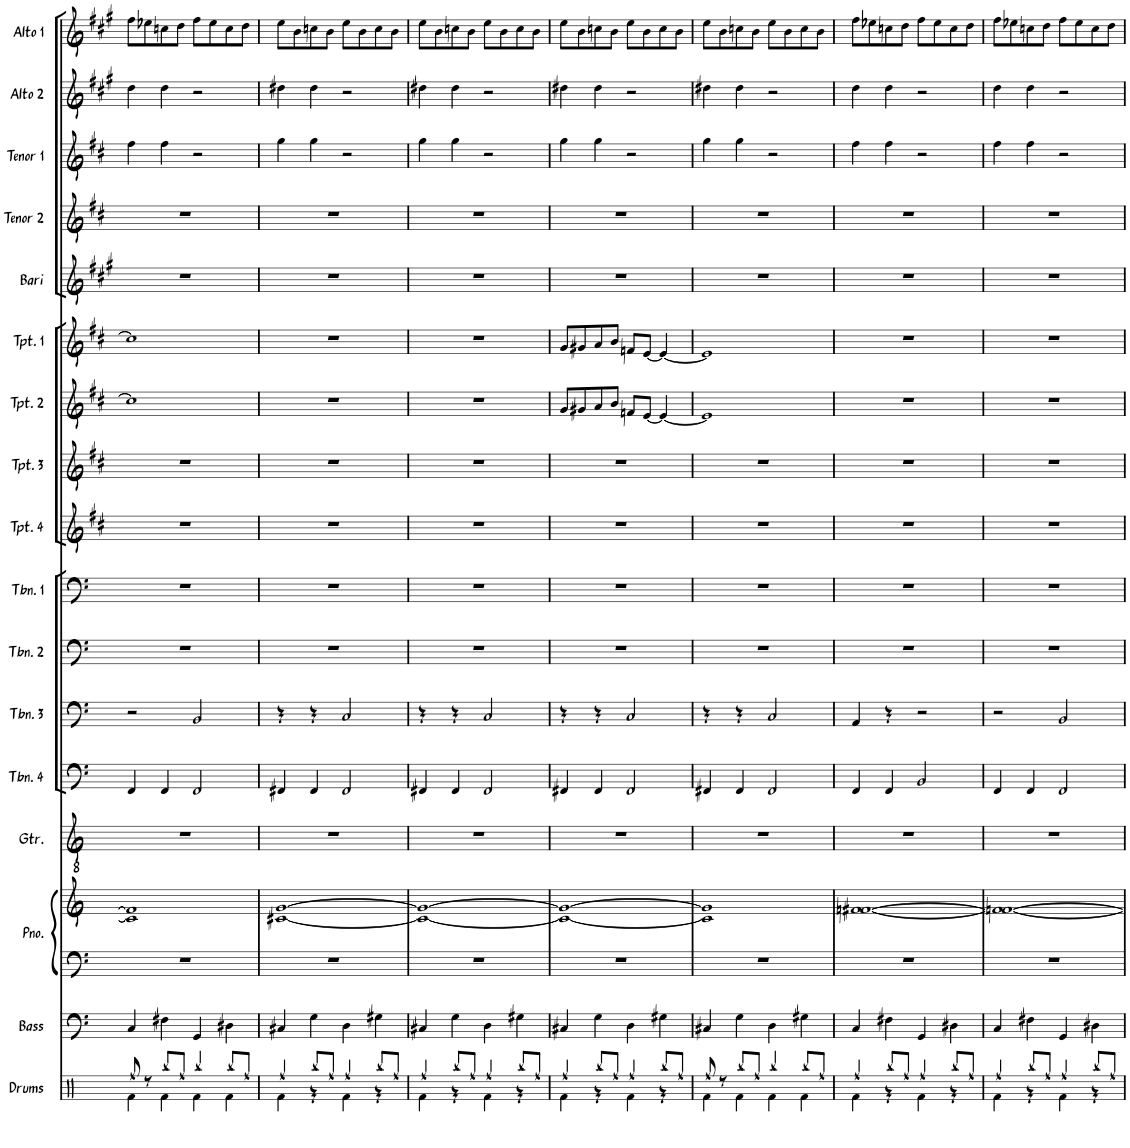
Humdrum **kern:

**kern	**kern	**kern	**kern	**kern	**kern	**kern	**kern	**kern	**kern	**kern	**kern	**kern	**kern	**kern	**kern	**kern	**kern
*part17	*part16	*part15	*part15	*part14	*part13	*part12	*part11	*part10	*part9	*part8	*part7	*part6	*part5	*part4	*part3	*part2	*part1
*staff18	*staff17	*staff16	*staff15	*staff14	*staff13	*staff12	*staff11	*staff10	*staff9	*staff8	*staff7	*staff6	*staff5	*staff4	*staff3	*staff2	*staff1
*I"Drums	*I"Bass	*I"Piano	*	*I"Guitar	*I"Trombone 4	*I"Trombone 3	*I"Trombone 2	*I"Trombone 1	*I"Trumpet 4	*I"Trumpet 3	*I"Trumpet 2	*I"Trumpet 1	*I"Bari Sax	*I"Tenor Sax 2	*I"Tenor Sax 1	*I"Alto Sax 2	*I"Alto Sax 1
*I'Drums	*I'Bass	*I'Pno.	*	*I'Gtr.	*I'Tbn. 4	*I'Tbn. 3	*I'Tbn. 2	*I'Tbn. 1	*I'Tpt. 4	*I'Tpt. 3	*I'Tpt. 2	*I'Tpt. 1	*I'Bari	*I'Tenor 2	*I'Tenor 1	*I'Alto 2	*I'Alto 1
!!LO:PB:g=z
*clefX	*clefF4	*clefF4	*clefG2	*clefGv2	*clefF4	*clefF4	*clefF4	*clefF4	*clefG2	*clefG2	*clefG2	*clefG2	*clefG2	*clefG2	*clefG2	*clefG2	*clefG2
*	*Trd7c12	*	*	*	*	*	*	*	*Trd1c2	*Trd1c2	*Trd1c2	*Trd1c2	*Trd12c21	*Trd8c14	*Trd8c14	*Trd5c9	*Trd5c9
*k[]	*k[]	*k[]	*k[]	*k[]	*k[]	*k[]	*k[]	*k[]	*k[f#c#]	*k[f#c#]	*k[f#c#]	*k[f#c#]	*k[f#c#g#]	*k[f#c#]	*k[f#c#]	*k[f#c#g#]	*k[f#c#g#]
*M4/4	*M4/4	*M4/4	*M4/4	*M4/4	*M4/4	*M4/4	*M4/4	*M4/4	*M4/4	*M4/4	*M4/4	*M4/4	*M4/4	*M4/4	*M4/4	*M4/4	*M4/4
=104	=104	=104	=104	=104	=104	=104	=104	=104	=104	=104	=104	=104	=104	=104	=104	=104	=104
*^	*	*	*	*	*	*	*	*	*	*	*	*	*	*	*	*	*
8Rff/	4Rf\	4C/	1r	1c] 1f#]	1r	4FF/	2r	1r	1r	1r	1r	1cc#]	1cc#]	1r	1r	4ff#\	4dd\	8ff#\L
8r	.	.	.	.	.	.	.	.	.	.	.	.	.	.	.	.	.	8ee-X\
8Rbb/L	4Rf\	4F#X\	.	.	.	4FF/	.	.	.	.	.	.	.	.	.	4ff#\	4dd\	8ccn\
8Rff/J	.	.	.	.	.	.	.	.	.	.	.	.	.	.	.	.	.	8dd\J
4Rbb/	4Rf\	4GG/	.	.	.	2FF/	2BB/	.	.	.	.	.	.	.	.	2r	2r	8ff#\L
.	.	.	.	.	.	.	.	.	.	.	.	.	.	.	.	.	.	8ee-\
8Rbb/L	4Rf\	4D#X\	.	.	.	.	.	.	.	.	.	.	.	.	.	.	.	8cc\
8Rff/J	.	.	.	.	.	.	.	.	.	.	.	.	.	.	.	.	.	8dd\J
=105	=105	=105	=105	=105	=105	=105	=105	=105	=105	=105	=105	=105	=105	=105	=105	=105	=105	=105
4Rff/	4Rf\	4C#X/	1r	[1c#X [1g	1r	4FF#X/	4r	1r	1r	1r	1r	1r	1r	1r	1r	4gg\	4dd#X\	8ee\L
.	.	.	.	.	.	.	.	.	.	.	.	.	.	.	.	.	.	8b\
8Rbb/L	4r	4G\	.	.	.	4FF#/	4r	.	.	.	.	.	.	.	.	4gg\	4dd#\	8ccn\
8Rff/J	.	.	.	.	.	.	.	.	.	.	.	.	.	.	.	.	.	8b\J
4Rff/	4Rf\	4D\	.	.	.	2FF#/	2C/	.	.	.	.	.	.	.	.	2r	2r	8ee\L
.	.	.	.	.	.	.	.	.	.	.	.	.	.	.	.	.	.	8b\
8Rbb/L	4r	4G#X\	.	.	.	.	.	.	.	.	.	.	.	.	.	.	.	8cc\
8Rff/J	.	.	.	.	.	.	.	.	.	.	.	.	.	.	.	.	.	8b\J
=106	=106	=106	=106	=106	=106	=106	=106	=106	=106	=106	=106	=106	=106	=106	=106	=106	=106	=106
4Rff/	4Rf\	4C#X/	1r	1c#_ 1g_	1r	4FF#X/	4r	1r	1r	1r	1r	1r	1r	1r	1r	4gg\	4dd#X\	8ee\L
.	.	.	.	.	.	.	.	.	.	.	.	.	.	.	.	.	.	8b\
8Rbb/L	4r	4G\	.	.	.	4FF#/	4r	.	.	.	.	.	.	.	.	4gg\	4dd#\	8ccn\
8Rff/J	.	.	.	.	.	.	.	.	.	.	.	.	.	.	.	.	.	8b\J
4Rff/	4Rf\	4D\	.	.	.	2FF#/	2C/	.	.	.	.	.	.	.	.	2r	2r	8ee\L
.	.	.	.	.	.	.	.	.	.	.	.	.	.	.	.	.	.	8b\
8Rbb/L	4r	4G#X\	.	.	.	.	.	.	.	.	.	.	.	.	.	.	.	8cc\
8Rff/J	.	.	.	.	.	.	.	.	.	.	.	.	.	.	.	.	.	8b\J
=107	=107	=107	=107	=107	=107	=107	=107	=107	=107	=107	=107	=107	=107	=107	=107	=107	=107	=107
4Rff/	4Rf\	4C#X/	1r	1c#_ 1g_	1r	4FF#X/	4r	1r	1r	1r	1r	8g/L	8g/L	1r	1r	4gg\	4dd#X\	8ee\L
.	.	.	.	.	.	.	.	.	.	.	.	8g#X/	8g#X/	.	.	.	.	8b\
8Rbb/L	4r	4G\	.	.	.	4FF#/	4r	.	.	.	.	8a/	8a/	.	.	4gg\	4dd#\	8ccn\
8Rff/J	.	.	.	.	.	.	.	.	.	.	.	8b/J	8b/J	.	.	.	.	8b\J
4Rff/	4Rf\	4D\	.	.	.	2FF#/	2C/	.	.	.	.	8fn/L	8fn/L	.	.	2r	2r	8ee\L
.	.	.	.	.	.	.	.	.	.	.	.	[8e/J	[8e/J	.	.	.	.	8b\
8Rbb/L	4r	4G#X\	.	.	.	.	.	.	.	.	.	4e/_	4e/_	.	.	.	.	8cc\
8Rff/J	.	.	.	.	.	.	.	.	.	.	.	.	.	.	.	.	.	8b\J
=108	=108	=108	=108	=108	=108	=108	=108	=108	=108	=108	=108	=108	=108	=108	=108	=108	=108	=108
8Rff/	4Rf\	4C#X/	1r	1c#] 1g]	1r	4FF#X/	4r	1r	1r	1r	1r	1e]	1e]	1r	1r	4gg\	4dd#X\	8ee\L
8r	.	.	.	.	.	.	.	.	.	.	.	.	.	.	.	.	.	8b\
8Rbb/L	4Rf\	4G\	.	.	.	4FF#/	4r	.	.	.	.	.	.	.	.	4gg\	4dd#\	8ccn\
8Rff/J	.	.	.	.	.	.	.	.	.	.	.	.	.	.	.	.	.	8b\J
4Rbb/	4Rf\	4D\	.	.	.	2FF#/	2C/	.	.	.	.	.	.	.	.	2r	2r	8ee\L
.	.	.	.	.	.	.	.	.	.	.	.	.	.	.	.	.	.	8b\
8Rbb/L	4Rf\	4G#X\	.	.	.	.	.	.	.	.	.	.	.	.	.	.	.	8cc\
8Rff/J	.	.	.	.	.	.	.	.	.	.	.	.	.	.	.	.	.	8b\J
=109	=109	=109	=109	=109	=109	=109	=109	=109	=109	=109	=109	=109	=109	=109	=109	=109	=109	=109
4Rff/	4Rf\	4C/	1r	[1fn [1f#X	1r	4FF/	4AA/	1r	1r	1r	1r	1r	1r	1r	1r	4ff#\	4dd\	8ff#\L
.	.	.	.	.	.	.	.	.	.	.	.	.	.	.	.	.	.	8ee-X\
8Rbb/L	4r	4F#X\	.	.	.	4FF/	4r	.	.	.	.	.	.	.	.	4ff#\	4dd\	8ccn\
8Rff/J	.	.	.	.	.	.	.	.	.	.	.	.	.	.	.	.	.	8dd\J
4Rff/	4Rf\	4GG/	.	.	.	2BB/	2r	.	.	.	.	.	.	.	.	2r	2r	8ff#\L
.	.	.	.	.	.	.	.	.	.	.	.	.	.	.	.	.	.	8ee-\
8Rbb/L	4r	4D#X\	.	.	.	.	.	.	.	.	.	.	.	.	.	.	.	8cc\
8Rff/J	.	.	.	.	.	.	.	.	.	.	.	.	.	.	.	.	.	8dd\J
=110	=110	=110	=110	=110	=110	=110	=110	=110	=110	=110	=110	=110	=110	=110	=110	=110	=110	=110
4Rff/	4Rf\	4C/	1r	1fn_ 1f#_	1r	4FF/	2r	1r	1r	1r	1r	1r	1r	1r	1r	4ff#\	4dd\	8ff#\L
.	.	.	.	.	.	.	.	.	.	.	.	.	.	.	.	.	.	8ee-X\
8Rbb/L	4r	4F#X\	.	.	.	4FF/	.	.	.	.	.	.	.	.	.	4ff#\	4dd\	8ccn\
8Rff/J	.	.	.	.	.	.	.	.	.	.	.	.	.	.	.	.	.	8dd\J
4Rff/	4Rf\	4GG/	.	.	.	2FF/	2BB/	.	.	.	.	.	.	.	.	2r	2r	8ff#\L
.	.	.	.	.	.	.	.	.	.	.	.	.	.	.	.	.	.	8ee-\
8Rbb/L	4r	4D#X\	.	.	.	.	.	.	.	.	.	.	.	.	.	.	.	8cc\
8Rff/J	.	.	.	.	.	.	.	.	.	.	.	.	.	.	.	.	.	8dd\J
*v	*v	*	*	*	*	*	*	*	*	*	*	*	*	*	*	*	*	*
=	=	=	=	=	=	=	=	=	=	=	=	=	=	=	=	=	=
*-	*-	*-	*-	*-	*-	*-	*-	*-	*-	*-	*-	*-	*-	*-	*-	*-	*-
